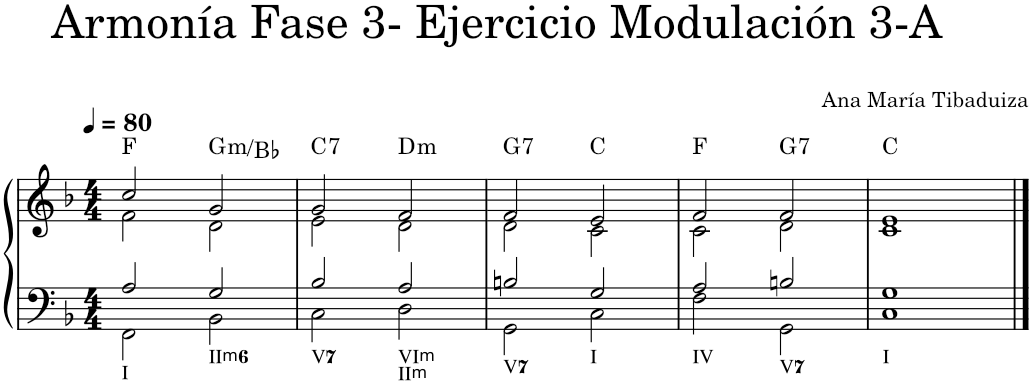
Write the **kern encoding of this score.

**kern	**kern	**harte
*part1	*part1	*part1
*staff2	*staff1	*
*I"Piano	*	*
*I'Pno.	*	*
*clefF4	*clefG2	*
*k[b-]	*k[b-]	*
*M4/4	*M4/4	*
*MM80	*MM80	*
=1	=1	=1
*^	*^	*
2A/	2FF\	2cc/	2f\	F:maj
!	!	!	!	!LO:H:kt=m
2G/	2BB-\	2g/	2d\	G:min/b3
=2	=2	=2	=2	=2
!	!	!	!	!LO:H:kt=7
2B-/	2C\	2g/	2e\	C:7
!	!	!	!	!LO:H:kt=m
2A/	2D\	2f/	2d\	D:min
=3	=3	=3	=3	=3
!	!	!	!	!LO:H:kt=7
2Bn/	2GG\	2f/	2d\	G:7
2G/	2C\	2e/	2c\	C:maj
=4	=4	=4	=4	=4
2A/	2F\	2f/	2c\	F:maj
!	!	!	!	!LO:H:kt=7
2Bn/	2GG\	2f/	2d\	G:7
=5	=5	=5	=5	=5
1G	1C	1e	1c	C:maj
*v	*v	*	*	*
*	*v	*v	*
==	==	==
*-	*-	*-
